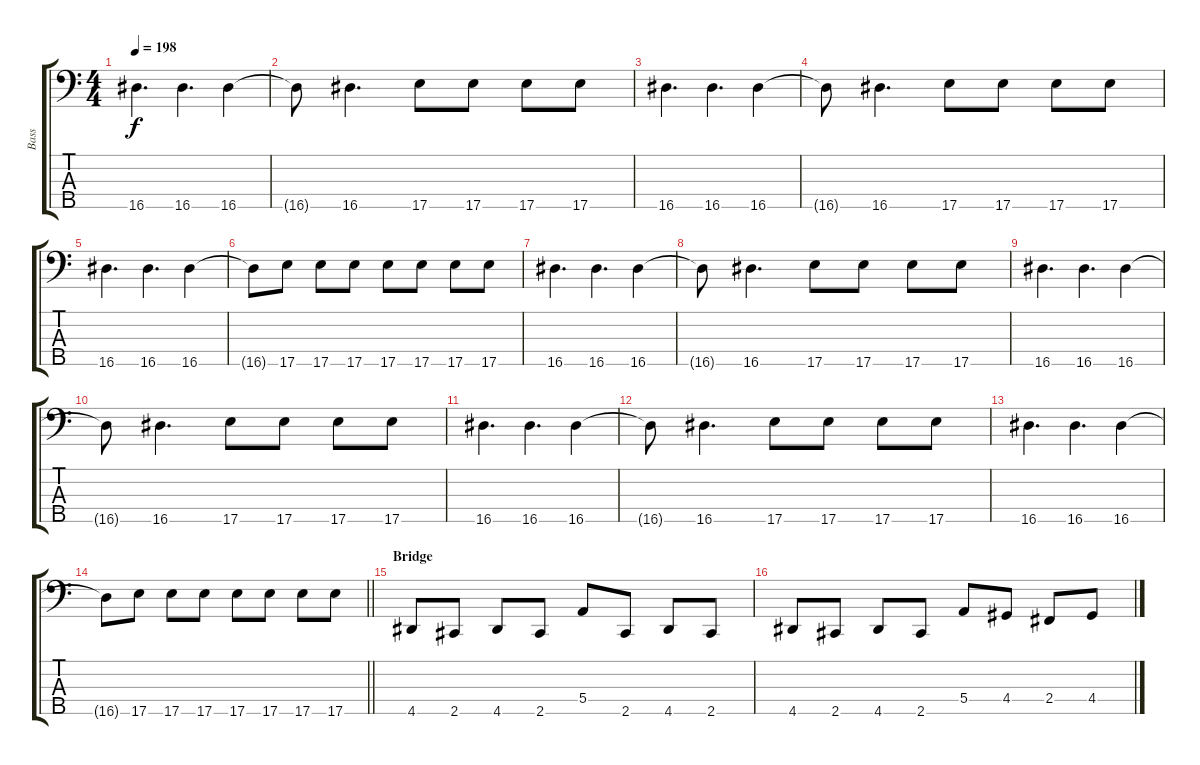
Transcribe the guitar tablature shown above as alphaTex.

\track ("Bass" "Bass") {instrument electricbasspick}
\staff {score tabs}
\tuning (G2 D2 A1 E1 B0) {hide}
\ts (4 4)
\tempo 198
\clef f4
\ks c
16.5.4{d dy f} 16.5.4{d} 16.5.4 |
16.5{t}.8 16.5.4{d} 17.5.8 17.5.8 17.5.8 17.5.8 |
16.5.4{d} 16.5.4{d} 16.5.4 |
16.5{t}.8 16.5.4{d} 17.5.8 17.5.8 17.5.8 17.5.8 |
16.5.4{d} 16.5.4{d} 16.5.4 |
16.5{t}.8 17.5.8 17.5.8 17.5.8 17.5.8 17.5.8 17.5.8 17.5.8 |
16.5.4{d} 16.5.4{d} 16.5.4 |
16.5{t}.8 16.5.4{d} 17.5.8 17.5.8 17.5.8 17.5.8 |
16.5.4{d} 16.5.4{d} 16.5.4 |
16.5{t}.8 16.5.4{d} 17.5.8 17.5.8 17.5.8 17.5.8 |
16.5.4{d} 16.5.4{d} 16.5.4 |
16.5{t}.8 16.5.4{d} 17.5.8 17.5.8 17.5.8 17.5.8 |
16.5.4{d} 16.5.4{d} 16.5.4 |
\barLineRight lightlight
16.5{t}.8 17.5.8 17.5.8 17.5.8 17.5.8 17.5.8 17.5.8 17.5.8 |
\section ("" "Bridge")
4.5.8 2.5.8 4.5.8 2.5.8 5.4.8 2.5.8 4.5.8 2.5.8 |
4.5.8 2.5.8 4.5.8 2.5.8 5.4.8 4.4.8 2.4.8 4.4.8
